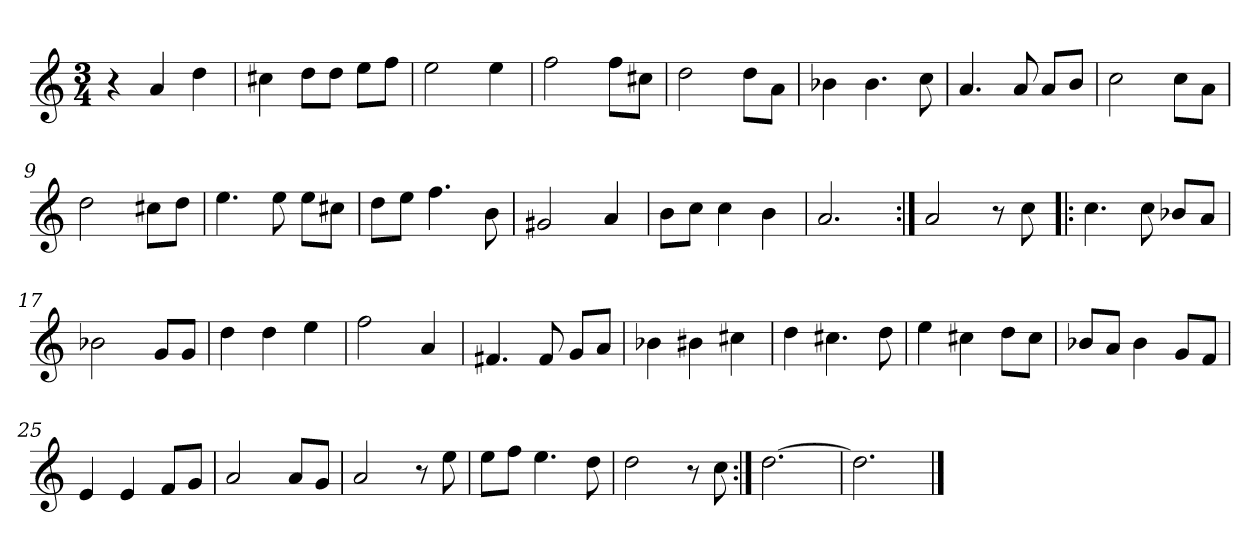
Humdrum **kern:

**kern
*part1
*staff1
*clefG2
*k[]
*M3/4
=1
4r
4a/
4dd\
=2
4cc#X\
8dd\L
8dd\J
8ee\L
8ff\J
=3
2ee\
4ee\
=4
2ff\
8ff\L
8cc#X\J
=5
2dd\
8dd\L
8a\J
=6
4b-X\
4.b-\
8cc\
=7
4.a/
8a/
8a/L
8b/J
!!LO:LB:g=z
=8
2cc\
8cc\L
8a\J
=9
2dd\
8cc#X\L
8dd\J
=10
4.ee\
8ee\
8ee\L
8cc#X\J
=11
8dd\L
8ee\J
4.ff\
8b\
=12
2g#X/
4a/
=13
8b\L
8cc\J
4cc\
4b\
=14
2.a/
=15:|!
2a/
8r
8cc\
!!LO:LB:g=z
=16!|:
4.cc\
8cc\
8b-X/L
8a/J
=17
2b-X\
8g/L
8g/J
=18
4dd\
4dd\
4ee\
=19
2ff\
4a/
=20
4.f#X/
8f#/
8g/L
8a/J
=21
4b-X\
4b#X\
4cc#X\
=22
4dd\
4.cc#X\
8dd\
!!LO:LB:g=z
=23
4ee\
4cc#X\
8dd\L
8cc#\J
=24
8b-X/L
8a/J
4b-\
8g/L
8f/J
=25
4e/
4e/
8f/L
8g/J
=26
2a/
8a/L
8g/J
!!LO:LB:g=z
=27
2a/
8r
8ee\
=28
8ee\L
8ff\J
4.ee\
8dd\
=29
2dd\
8r
8cc\
=30:|!
[2.dd\
=31
2.dd\]
==
*-
